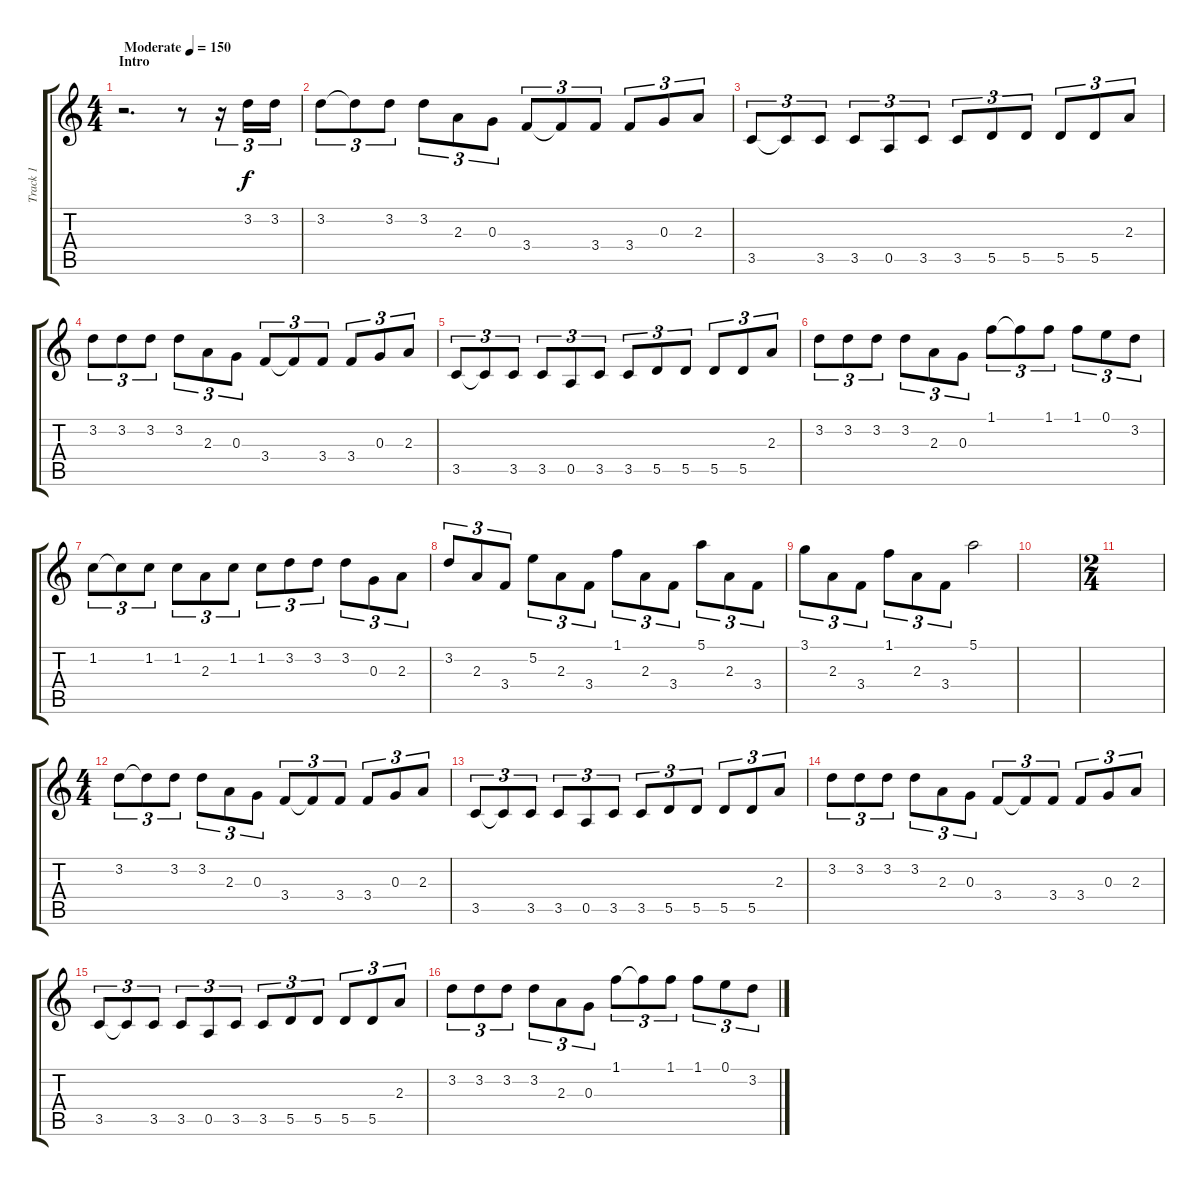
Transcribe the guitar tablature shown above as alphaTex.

\track ("Track 1" "Track 1") {instrument banjo}
\staff {score tabs}
\tuning (E4 B3 G3 D3 A2 E2) {hide}
\displaytranspose 12
\ts (4 4)
\section ("" "Intro")
\tempo (150 "Moderate")
\clef g2
\ks c
r.2{d dy f instrument banjo} r.8 r.16{tu (3 2)} 3.2.16{tu (3 2)} 3.2.16{tu (3 2)} |
3.2.8{tu (3 2)} 3.2{t}.8{tu (3 2)} 3.2.8{tu (3 2)} 3.2.8{tu (3 2)} 2.3.8{tu (3 2)} 0.3.8{tu (3 2)} 3.4.8{tu (3 2)} 3.4{t}.8{tu (3 2)} 3.4.8{tu (3 2)} 3.4.8{tu (3 2)} 0.3.8{tu (3 2)} 2.3.8{tu (3 2)} |
3.5.8{tu (3 2)} 3.5{t}.8{tu (3 2)} 3.5.8{tu (3 2)} 3.5.8{tu (3 2)} 0.5.8{tu (3 2)} 3.5.8{tu (3 2)} 3.5.8{tu (3 2)} 5.5.8{tu (3 2)} 5.5.8{tu (3 2)} 5.5.8{tu (3 2)} 5.5.8{tu (3 2)} 2.3.8{tu (3 2)} |
3.2.8{tu (3 2)} 3.2.8{tu (3 2)} 3.2.8{tu (3 2)} 3.2.8{tu (3 2)} 2.3.8{tu (3 2)} 0.3.8{tu (3 2)} 3.4.8{tu (3 2)} 3.4{t}.8{tu (3 2)} 3.4.8{tu (3 2)} 3.4.8{tu (3 2)} 0.3.8{tu (3 2)} 2.3.8{tu (3 2)} |
3.5.8{tu (3 2)} 3.5{t}.8{tu (3 2)} 3.5.8{tu (3 2)} 3.5.8{tu (3 2)} 0.5.8{tu (3 2)} 3.5.8{tu (3 2)} 3.5.8{tu (3 2)} 5.5.8{tu (3 2)} 5.5.8{tu (3 2)} 5.5.8{tu (3 2)} 5.5.8{tu (3 2)} 2.3.8{tu (3 2)} |
3.2.8{tu (3 2)} 3.2.8{tu (3 2)} 3.2.8{tu (3 2)} 3.2.8{tu (3 2)} 2.3.8{tu (3 2)} 0.3.8{tu (3 2)} 1.1.8{tu (3 2)} 1.1{t}.8{tu (3 2)} 1.1.8{tu (3 2)} 1.1.8{tu (3 2)} 0.1.8{tu (3 2)} 3.2.8{tu (3 2)} |
1.2.8{tu (3 2)} 1.2{t}.8{tu (3 2)} 1.2.8{tu (3 2)} 1.2.8{tu (3 2)} 2.3.8{tu (3 2)} 1.2.8{tu (3 2)} 1.2.8{tu (3 2)} 3.2.8{tu (3 2)} 3.2.8{tu (3 2)} 3.2.8{tu (3 2)} 0.3.8{tu (3 2)} 2.3.8{tu (3 2)} |
3.2.8{tu (3 2)} 2.3.8{tu (3 2)} 3.4.8{tu (3 2)} 5.2.8{tu (3 2)} 2.3.8{tu (3 2)} 3.4.8{tu (3 2)} 1.1.8{tu (3 2)} 2.3.8{tu (3 2)} 3.4.8{tu (3 2)} 5.1.8{tu (3 2)} 2.3.8{tu (3 2)} 3.4.8{tu (3 2)} |
3.1.8{tu (3 2)} 2.3.8{tu (3 2)} 3.4.8{tu (3 2)} 1.1.8{tu (3 2)} 2.3.8{tu (3 2)} 3.4.8{tu (3 2)} 5.1.2 |
|
\ts (2 4)
|
\ts (4 4)
3.2.8{tu (3 2)} 3.2{t}.8{tu (3 2)} 3.2.8{tu (3 2)} 3.2.8{tu (3 2)} 2.3.8{tu (3 2)} 0.3.8{tu (3 2)} 3.4.8{tu (3 2)} 3.4{t}.8{tu (3 2)} 3.4.8{tu (3 2)} 3.4.8{tu (3 2)} 0.3.8{tu (3 2)} 2.3.8{tu (3 2)} |
3.5.8{tu (3 2)} 3.5{t}.8{tu (3 2)} 3.5.8{tu (3 2)} 3.5.8{tu (3 2)} 0.5.8{tu (3 2)} 3.5.8{tu (3 2)} 3.5.8{tu (3 2)} 5.5.8{tu (3 2)} 5.5.8{tu (3 2)} 5.5.8{tu (3 2)} 5.5.8{tu (3 2)} 2.3.8{tu (3 2)} |
3.2.8{tu (3 2)} 3.2.8{tu (3 2)} 3.2.8{tu (3 2)} 3.2.8{tu (3 2)} 2.3.8{tu (3 2)} 0.3.8{tu (3 2)} 3.4.8{tu (3 2)} 3.4{t}.8{tu (3 2)} 3.4.8{tu (3 2)} 3.4.8{tu (3 2)} 0.3.8{tu (3 2)} 2.3.8{tu (3 2)} |
3.5.8{tu (3 2)} 3.5{t}.8{tu (3 2)} 3.5.8{tu (3 2)} 3.5.8{tu (3 2)} 0.5.8{tu (3 2)} 3.5.8{tu (3 2)} 3.5.8{tu (3 2)} 5.5.8{tu (3 2)} 5.5.8{tu (3 2)} 5.5.8{tu (3 2)} 5.5.8{tu (3 2)} 2.3.8{tu (3 2)} |
3.2.8{tu (3 2)} 3.2.8{tu (3 2)} 3.2.8{tu (3 2)} 3.2.8{tu (3 2)} 2.3.8{tu (3 2)} 0.3.8{tu (3 2)} 1.1.8{tu (3 2)} 1.1{t}.8{tu (3 2)} 1.1.8{tu (3 2)} 1.1.8{tu (3 2)} 0.1.8{tu (3 2)} 3.2.8{tu (3 2)}
